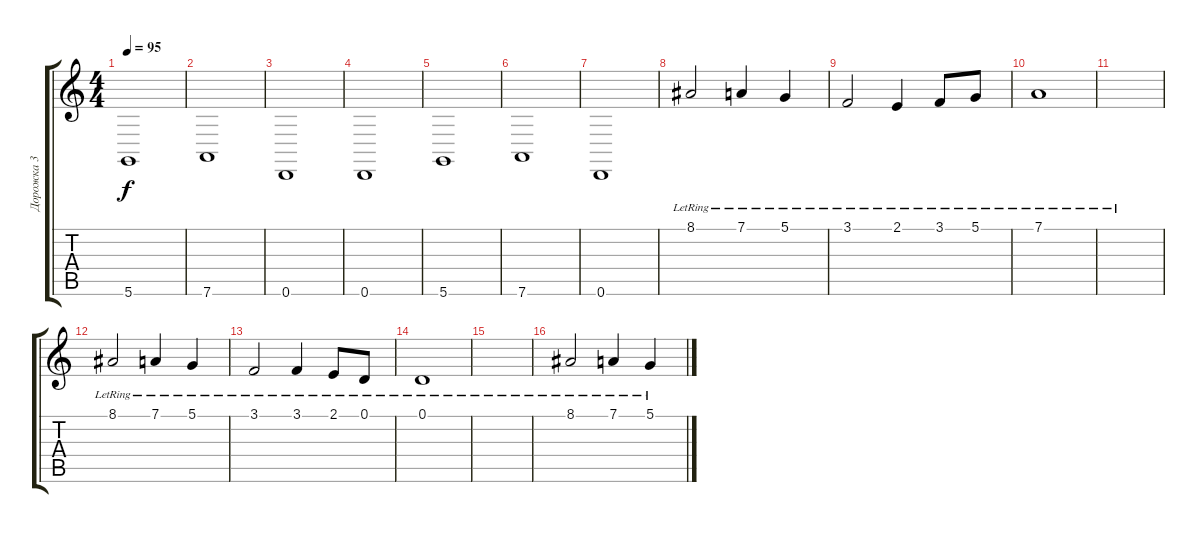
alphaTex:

\track ("Дорожка 3" "Дорожка 3") {instrument stringensemble2}
\staff {score tabs}
\tuning (D4 A3 F3 C3 G2 D2) {hide}
\ts (4 4)
\tempo 95
\clef g2
\ks c
5.6.1{dy f} |
7.6.1 |
0.6.1 |
0.6.1 |
5.6.1 |
7.6.1 |
0.6.1 |
8.1{lr}.2{volume 10 instrument acousticgrandpiano} 7.1{lr}.4 5.1{lr}.4 |
3.1{lr}.2 2.1{lr}.4 3.1{lr}.8 5.1{lr}.8 |
7.1{lr}.1 |
|
8.1{lr}.2 7.1{lr}.4 5.1{lr}.4 |
3.1{lr}.2 3.1{lr}.4 2.1{lr}.8 0.1{lr}.8 |
0.1{lr}.1 |
|
8.1{lr}.2 7.1{lr}.4 5.1{lr}.4
